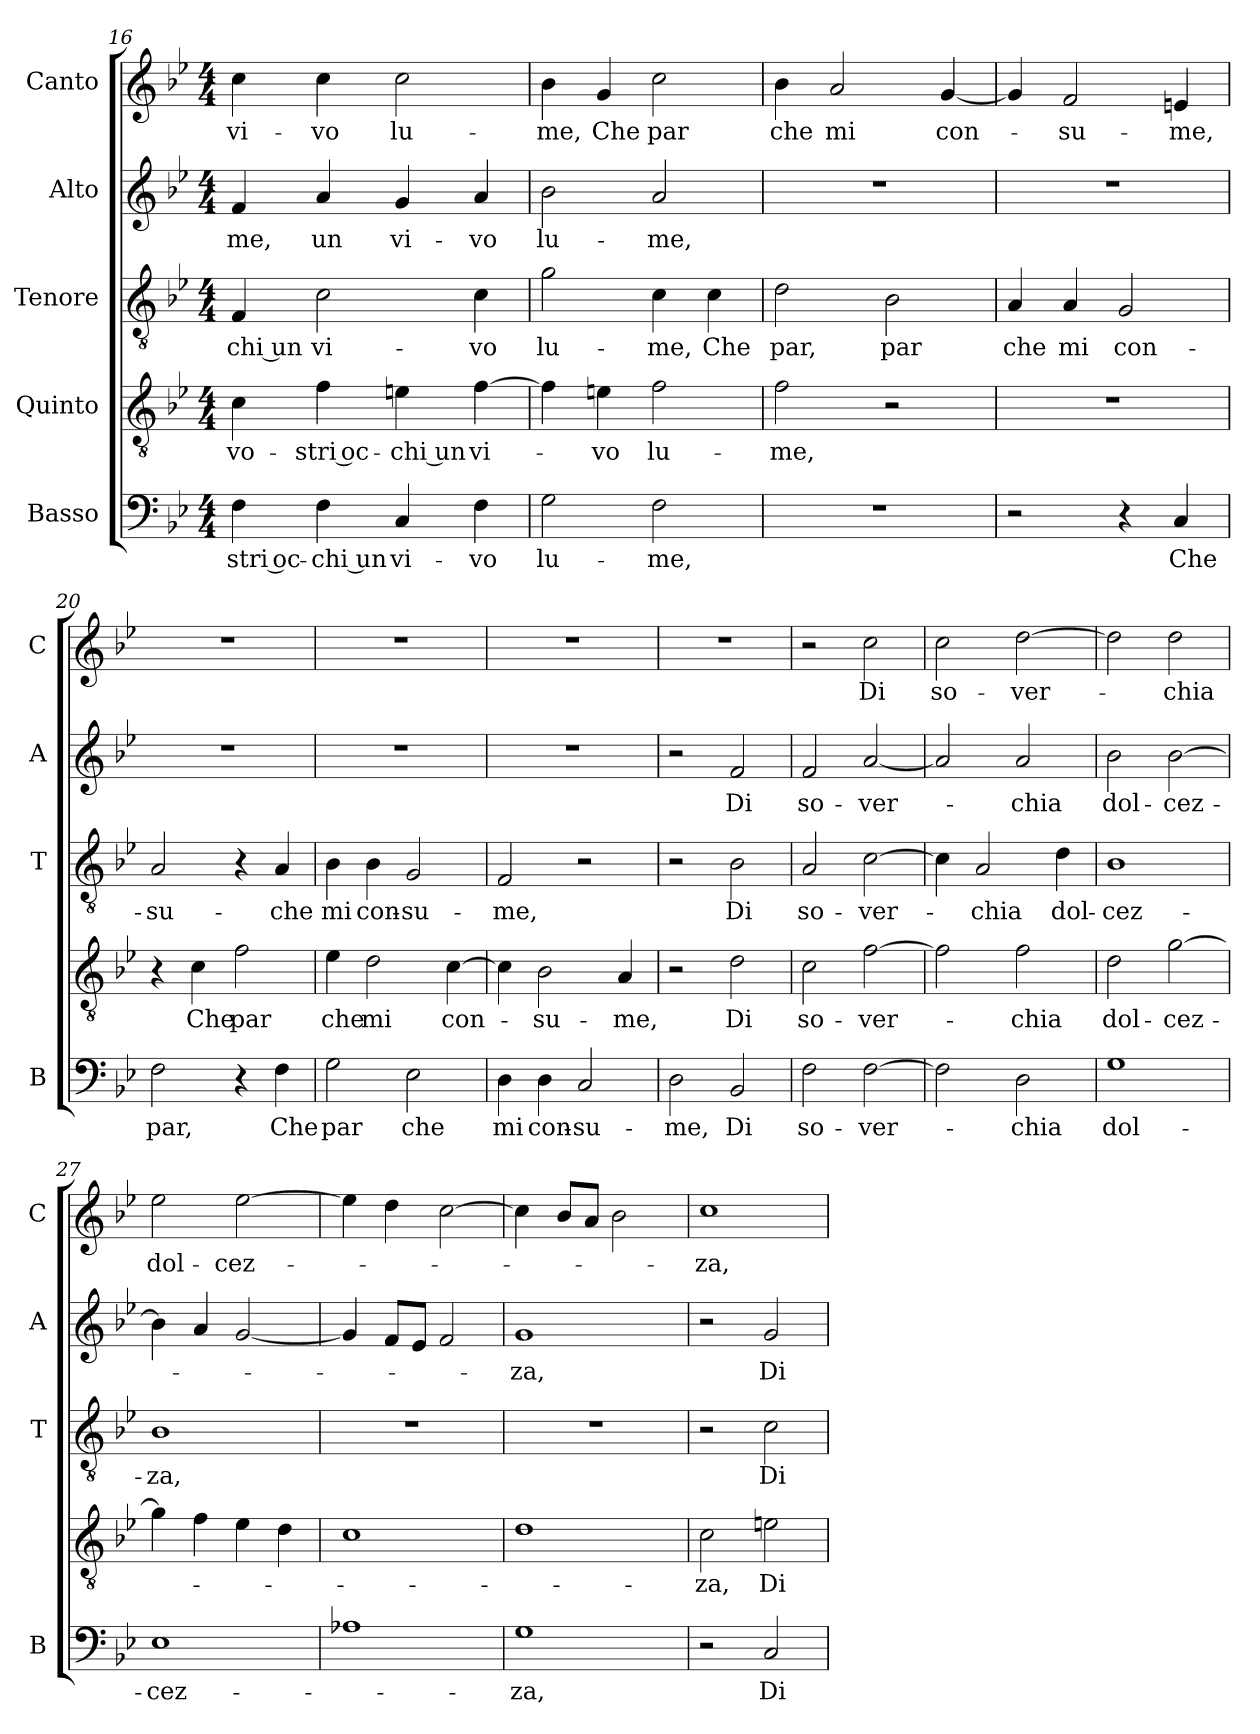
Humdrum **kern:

**kern	**text	**kern	**text	**kern	**text	**kern	**text	**kern	**text
*part5	*part5	*part4	*part4	*part3	*part3	*part2	*part2	*part1	*part1
*staff5	*staff5	*staff4	*staff4	*staff3	*staff3	*staff2	*staff2	*staff1	*staff1
*I"Basso	*	*I"Quinto	*	*I"Tenore	*	*I"Alto	*	*I"Canto	*
*I'B	*	*	*	*I'T	*	*I'A	*	*I'C	*
!!LO:PB:g=z
*clefF4	*	*clefGv2	*	*clefGv2	*	*clefG2	*	*clefG2	*
*k[b-e-]	*	*k[b-e-]	*	*k[b-e-]	*	*k[b-e-]	*	*k[b-e-]	*
*B-:	*	*B-:	*	*B-:	*	*B-:	*	*B-:	*
*M4/4	*	*M4/4	*	*M4/4	*	*M4/4	*	*M4/4	*
=16	=16	=16	=16	=16	=16	=16	=16	=16	=16
!	!LO:LY:b	!	!LO:LY:b	!	!LO:LY:b	!	!LO:LY:b	!	!LO:LY:b
4F\	-stri oc-	4c\	vo-	4F/	-chi un	4f/	-me,	4cc\	vi-
!	!LO:LY:b	!	!LO:LY:b	!	!LO:LY:b	!	!LO:LY:b	!	!LO:LY:b
4F\	-chi un	4f\	-stri oc-	2c\	vi-	4a/	un	4cc\	-vo
!	!LO:LY:b	!	!LO:LY:b	!	!	!	!LO:LY:b	!	!LO:LY:b
4C/	vi-	4en\	-chi un	.	.	4g/	vi-	2cc\	lu-
!	!LO:LY:b	!	!LO:LY:b	!	!LO:LY:b	!	!LO:LY:b	!	!
4F\	-vo	[4f\	vi-	4c\	-vo	4a/	-vo	.	.
=17	=17	=17	=17	=17	=17	=17	=17	=17	=17
!	!LO:LY:b	!	!	!	!LO:LY:b	!	!LO:LY:b	!	!LO:LY:b
2G\	lu-	4f\]	.	2g\	lu-	2b-\	lu-	4b-\	-me,
!	!	!	!LO:LY:b	!	!	!	!	!	!LO:LY:b
.	.	4en\	-vo	.	.	.	.	4g/	Che
!	!LO:LY:b	!	!LO:LY:b	!	!LO:LY:b	!	!LO:LY:b	!	!LO:LY:b
2F\	-me,	2f\	lu-	4c\	-me,	2a/	-me,	2cc\	par
!	!	!	!	!	!LO:LY:b	!	!	!	!
.	.	.	.	4c\	Che	.	.	.	.
=18	=18	=18	=18	=18	=18	=18	=18	=18	=18
!	!	!	!LO:LY:b	!	!LO:LY:b	!	!	!	!LO:LY:b
1r	.	2f\	-me,	2d\	par,	1r	.	4b-\	che
!	!	!	!	!	!	!	!	!	!LO:LY:b
.	.	.	.	.	.	.	.	2a/	mi
!	!	!	!	!	!LO:LY:b	!	!	!	!
.	.	2r	.	2B-\	par	.	.	.	.
!	!	!	!	!	!	!	!	!	!LO:LY:b
.	.	.	.	.	.	.	.	[4g/	con-
=19	=19	=19	=19	=19	=19	=19	=19	=19	=19
!	!	!	!	!	!LO:LY:b	!	!	!	!
2r	.	1r	.	4A/	che	1r	.	4g/]	.
!	!	!	!	!	!LO:LY:b	!	!	!	!LO:LY:b
.	.	.	.	4A/	mi	.	.	2f/	-su-
!	!	!	!	!	!LO:LY:b	!	!	!	!
4r	.	.	.	2G/	con-	.	.	.	.
!	!LO:LY:b	!	!	!	!	!	!	!	!LO:LY:b
4C/	Che	.	.	.	.	.	.	4en/	-me,
=20	=20	=20	=20	=20	=20	=20	=20	=20	=20
!	!LO:LY:b	!	!	!	!LO:LY:b	!	!	!	!
2F\	par,	4r	.	2A/	-su-	1r	.	1r	.
!	!	!	!LO:LY:b	!	!	!	!	!	!
.	.	4c\	Che	.	.	.	.	.	.
!	!	!	!LO:LY:b	!	!	!	!	!	!
4r	.	2f\	par	4r	.	.	.	.	.
!	!LO:LY:b	!	!	!	!LO:LY:b	!	!	!	!
4F\	Che	.	.	4A/	-che	.	.	.	.
=21	=21	=21	=21	=21	=21	=21	=21	=21	=21
!	!LO:LY:b	!	!LO:LY:b	!	!LO:LY:b	!	!	!	!
2G\	par	4e-\	che	4B-\	mi	1r	.	1r	.
!	!	!	!LO:LY:b	!	!LO:LY:b	!	!	!	!
.	.	2d\	mi	4B-\	con-	.	.	.	.
!	!LO:LY:b	!	!	!	!LO:LY:b	!	!	!	!
2E-\	che	.	.	2G/	-su-	.	.	.	.
!	!	!	!LO:LY:b	!	!	!	!	!	!
.	.	[4c\	con-	.	.	.	.	.	.
=22	=22	=22	=22	=22	=22	=22	=22	=22	=22
!	!LO:LY:b	!	!	!	!LO:LY:b	!	!	!	!
4D\	mi	4c\]	.	2F/	-me,	1r	.	1r	.
!	!LO:LY:b	!	!LO:LY:b	!	!	!	!	!	!
4D\	con-	2B-\	-su-	.	.	.	.	.	.
!	!LO:LY:b	!	!	!	!	!	!	!	!
2C/	-su-	.	.	2r	.	.	.	.	.
!	!	!	!LO:LY:b	!	!	!	!	!	!
.	.	4A/	-me,	.	.	.	.	.	.
!!LO:LB:g=z
=23	=23	=23	=23	=23	=23	=23	=23	=23	=23
!	!LO:LY:b	!	!	!	!	!	!	!	!
2D\	-me,	2r	.	2r	.	2r	.	1r	.
!	!LO:LY:b	!	!LO:LY:b	!	!LO:LY:b	!	!LO:LY:b	!	!
2BB-/	Di	2d\	Di	2B-\	Di	2f/	Di	.	.
=24	=24	=24	=24	=24	=24	=24	=24	=24	=24
!	!LO:LY:b	!	!LO:LY:b	!	!LO:LY:b	!	!LO:LY:b	!	!
2F\	so-	2c\	so-	2A/	so-	2f/	so-	2r	.
!	!LO:LY:b	!	!LO:LY:b	!	!LO:LY:b	!	!LO:LY:b	!	!LO:LY:b
[2F\	-ver-	[2f\	-ver-	[2c\	-ver-	[2a/	-ver-	2cc\	Di
=25	=25	=25	=25	=25	=25	=25	=25	=25	=25
!	!	!	!	!	!	!	!	!	!LO:LY:b
2F\]	.	2f\]	.	4c\]	.	2a/]	.	2cc\	so-
!	!	!	!	!	!LO:LY:b	!	!	!	!
.	.	.	.	2A/	-chia	.	.	.	.
!	!LO:LY:b	!	!LO:LY:b	!	!	!	!LO:LY:b	!	!LO:LY:b
2D\	-chia	2f\	-chia	.	.	2a/	-chia	[2dd\	-ver-
!	!	!	!	!	!LO:LY:b	!	!	!	!
.	.	.	.	4d\	dol-	.	.	.	.
=26	=26	=26	=26	=26	=26	=26	=26	=26	=26
!	!LO:LY:b	!	!LO:LY:b	!	!LO:LY:b	!	!LO:LY:b	!	!
1G	dol-	2d\	dol-	1B-	-cez-	2b-\	dol-	2dd\]	.
!	!	!	!LO:LY:b	!	!	!	!LO:LY:b	!	!LO:LY:b
.	.	[2g\	-cez-	.	.	[2b-\	-cez-	2dd\	-chia
=27	=27	=27	=27	=27	=27	=27	=27	=27	=27
!	!LO:LY:b	!	!	!	!LO:LY:b	!	!	!	!LO:LY:b
1E-	-cez-	4g\]	.	1B-	-za,	4b-\]	.	2ee-\	dol-
.	.	4f\	.	.	.	4a/	.	.	.
!	!	!	!	!	!	!	!	!	!LO:LY:b
.	.	4e-\	.	.	.	[2g/	.	[2ee-\	-cez-
.	.	4d\	.	.	.	.	.	.	.
=28	=28	=28	=28	=28	=28	=28	=28	=28	=28
1A-X	.	1c	.	1r	.	4g/]	.	4ee-\]	.
.	.	.	.	.	.	8f/L	.	4dd\	.
.	.	.	.	.	.	8e-/J	.	.	.
.	.	.	.	.	.	2f/	.	[2cc\	.
=29	=29	=29	=29	=29	=29	=29	=29	=29	=29
!	!LO:LY:b	!	!	!	!	!	!LO:LY:b	!	!
1G	-za,	1d	.	1r	.	1g	-za,	4cc\]	.
.	.	.	.	.	.	.	.	8b-/L	.
.	.	.	.	.	.	.	.	8a/J	.
.	.	.	.	.	.	.	.	2b-\	.
=30	=30	=30	=30	=30	=30	=30	=30	=30	=30
!	!	!	!LO:LY:b	!	!	!	!	!	!LO:LY:b
2r	.	2c\	-za,	2r	.	2r	.	1cc	-za,
!	!LO:LY:b	!	!LO:LY:b	!	!LO:LY:b	!	!LO:LY:b	!	!
2C/	Di	2en\	Di	2c\	Di	2g/	Di	.	.
=	=	=	=	=	=	=	=	=	=
*-	*-	*-	*-	*-	*-	*-	*-	*-	*-
